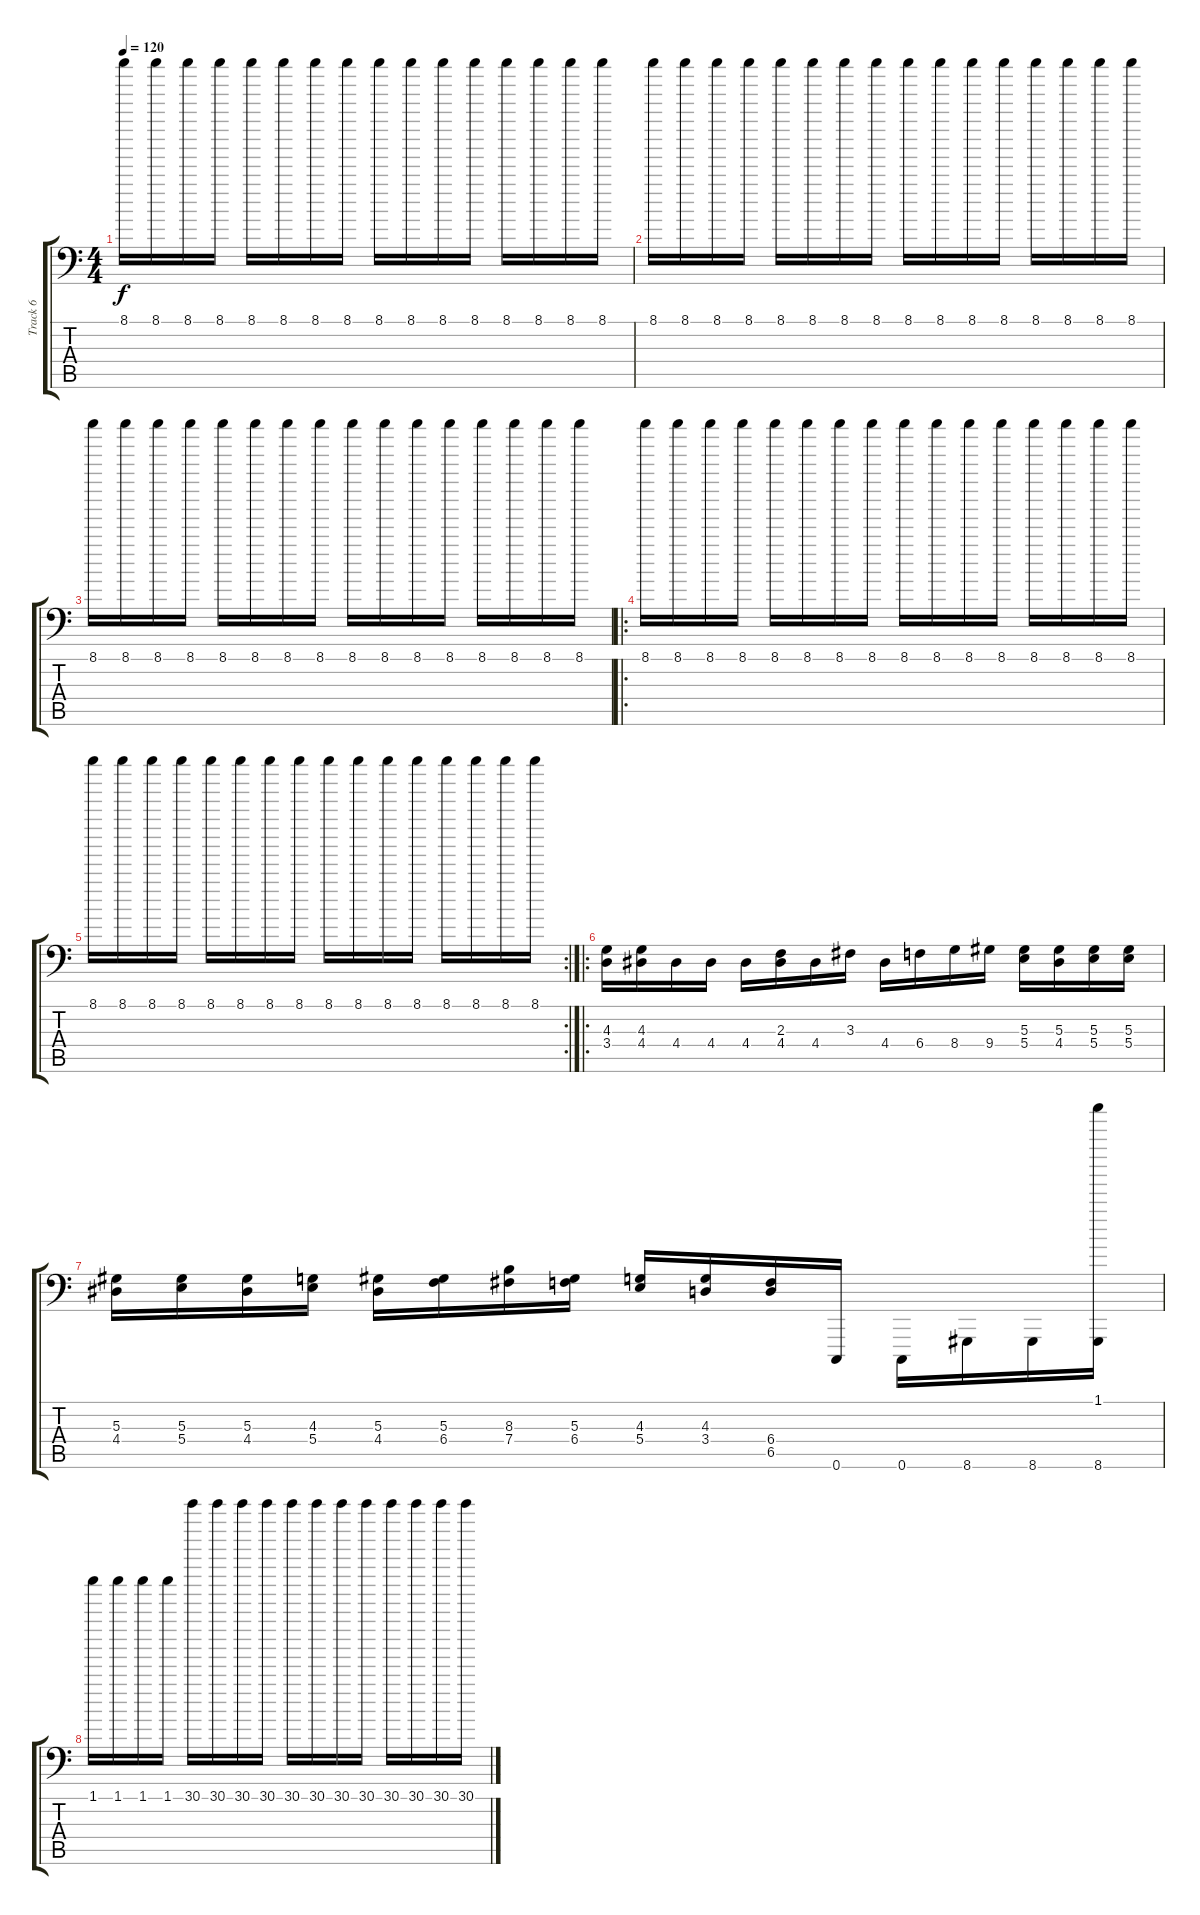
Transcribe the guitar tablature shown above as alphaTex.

\track ("Track 6" "Track 6") {instrument accordion}
\staff {score tabs}
\tuning (B8 Eb4 Eb3 B2 Ab2 C-1) {hide}
\ts (4 4)
\tempo 120
\clef f4
\ks c
8.1.16{dy f} 8.1.16 8.1.16 8.1.16 8.1.16 8.1.16 8.1.16 8.1.16 8.1.16 8.1.16 8.1.16 8.1.16 8.1.16 8.1.16 8.1.16 8.1.16 |
8.1.16 8.1.16 8.1.16 8.1.16 8.1.16 8.1.16 8.1.16 8.1.16 8.1.16 8.1.16 8.1.16 8.1.16 8.1.16 8.1.16 8.1.16 8.1.16 |
8.1.16 8.1.16 8.1.16 8.1.16 8.1.16 8.1.16 8.1.16 8.1.16 8.1.16 8.1.16 8.1.16 8.1.16 8.1.16 8.1.16 8.1.16 8.1.16 |
\ro
8.1.16 8.1.16 8.1.16 8.1.16 8.1.16 8.1.16 8.1.16 8.1.16 8.1.16 8.1.16 8.1.16 8.1.16 8.1.16 8.1.16 8.1.16 8.1.16 |
\rc 2
8.1.16 8.1.16 8.1.16 8.1.16 8.1.16 8.1.16 8.1.16 8.1.16 8.1.16 8.1.16 8.1.16 8.1.16 8.1.16 8.1.16 8.1.16 8.1.16 |
\ro
(4.3 3.4).16 (4.3 4.4).16 4.4.16 4.4.16 4.4.16 (2.3 4.4).16 4.4.16 3.3.16 4.4.16 6.4.16 8.4.16 9.4.16 (5.3 5.4).16 (5.3 4.4).16 (5.3 5.4).16 (5.3 5.4).16 |
(5.3 4.4).16 (5.3 5.4).16 (5.3 4.4).16 (4.3 5.4).16 (5.3 4.4).16 (5.3 6.4).16 (8.3 7.4).16 (5.3 6.4).16 (4.3 5.4).16 (4.3 3.4).16 (6.4 6.5).16 0.6.16 0.6.16 8.6.16 8.6.16 (1.1 8.6).16 |
1.1.16 1.1.16 1.1.16 1.1.16 30.1.16 30.1.16 30.1.16 30.1.16 30.1.16 30.1.16 30.1.16 30.1.16 30.1.16 30.1.16 30.1.16 30.1.16
